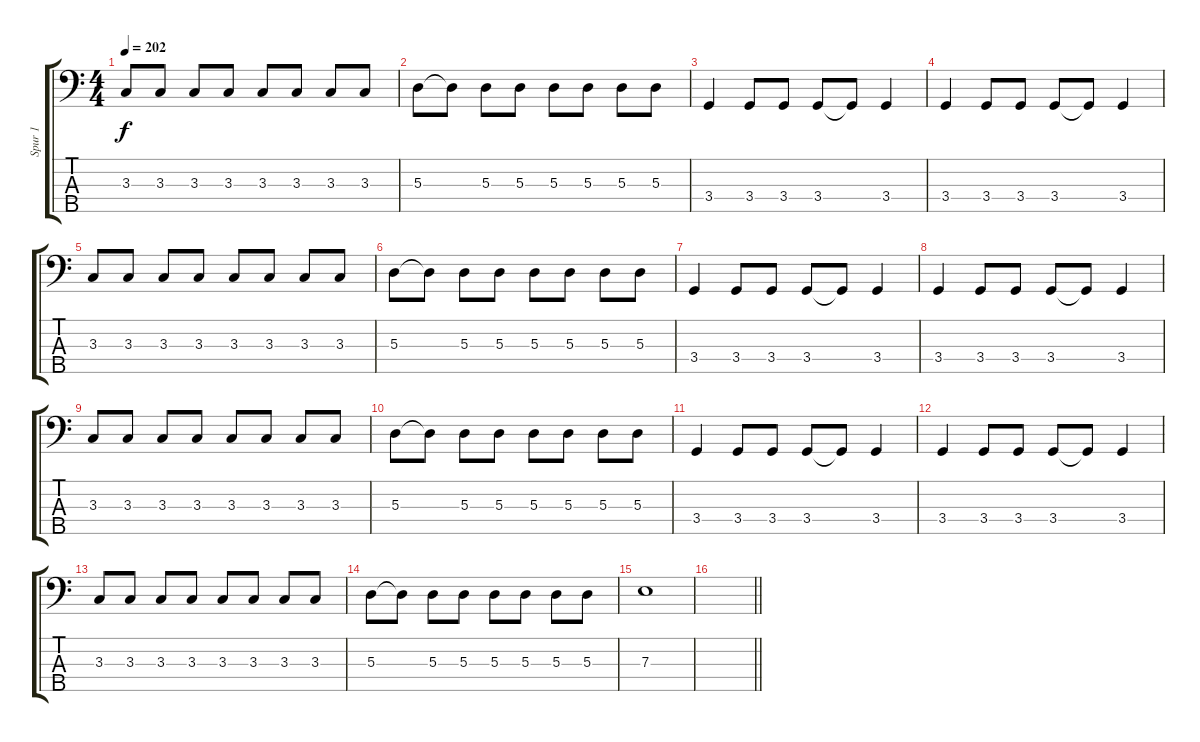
\track ("Spur 1" "Spur 1") {instrument electricbassfinger}
\staff {score tabs}
\tuning (G2 D2 A1 E1 B0) {hide}
\ts (4 4)
\tempo 202
\clef f4
\ks c
3.3.8{dy f} 3.3.8 3.3.8 3.3.8 3.3.8 3.3.8 3.3.8 3.3.8 |
5.3.8 5.3{t}.8 5.3.8 5.3.8 5.3.8 5.3.8 5.3.8 5.3.8 |
3.4.4 3.4.8 3.4.8 3.4.8 3.4{t}.8 3.4.4 |
3.4.4 3.4.8 3.4.8 3.4.8 3.4{t}.8 3.4.4 |
3.3.8 3.3.8 3.3.8 3.3.8 3.3.8 3.3.8 3.3.8 3.3.8 |
5.3.8 5.3{t}.8 5.3.8 5.3.8 5.3.8 5.3.8 5.3.8 5.3.8 |
3.4.4 3.4.8 3.4.8 3.4.8 3.4{t}.8 3.4.4 |
3.4.4 3.4.8 3.4.8 3.4.8 3.4{t}.8 3.4.4 |
3.3.8 3.3.8 3.3.8 3.3.8 3.3.8 3.3.8 3.3.8 3.3.8 |
5.3.8 5.3{t}.8 5.3.8 5.3.8 5.3.8 5.3.8 5.3.8 5.3.8 |
3.4.4 3.4.8 3.4.8 3.4.8 3.4{t}.8 3.4.4 |
3.4.4 3.4.8 3.4.8 3.4.8 3.4{t}.8 3.4.4 |
3.3.8 3.3.8 3.3.8 3.3.8 3.3.8 3.3.8 3.3.8 3.3.8 |
5.3.8 5.3{t}.8 5.3.8 5.3.8 5.3.8 5.3.8 5.3.8 5.3.8 |
7.3.1 |
\barLineRight lightlight
